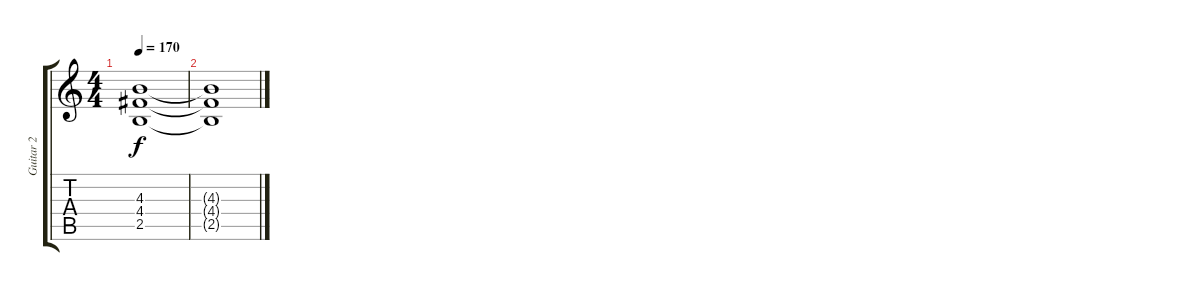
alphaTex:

\track ("Guitar 2" "Guitar 2") {instrument distortionguitar}
\staff {score tabs}
\tuning (E4 B3 G3 D3 A2 E2) {hide}
\ts (4 4)
\tempo 170
\clef g2
\ks c
(4.3{t} 4.4{t} 2.5{t}).1{dy f} |
(4.3{t} 4.4{t} 2.5{t}).1
